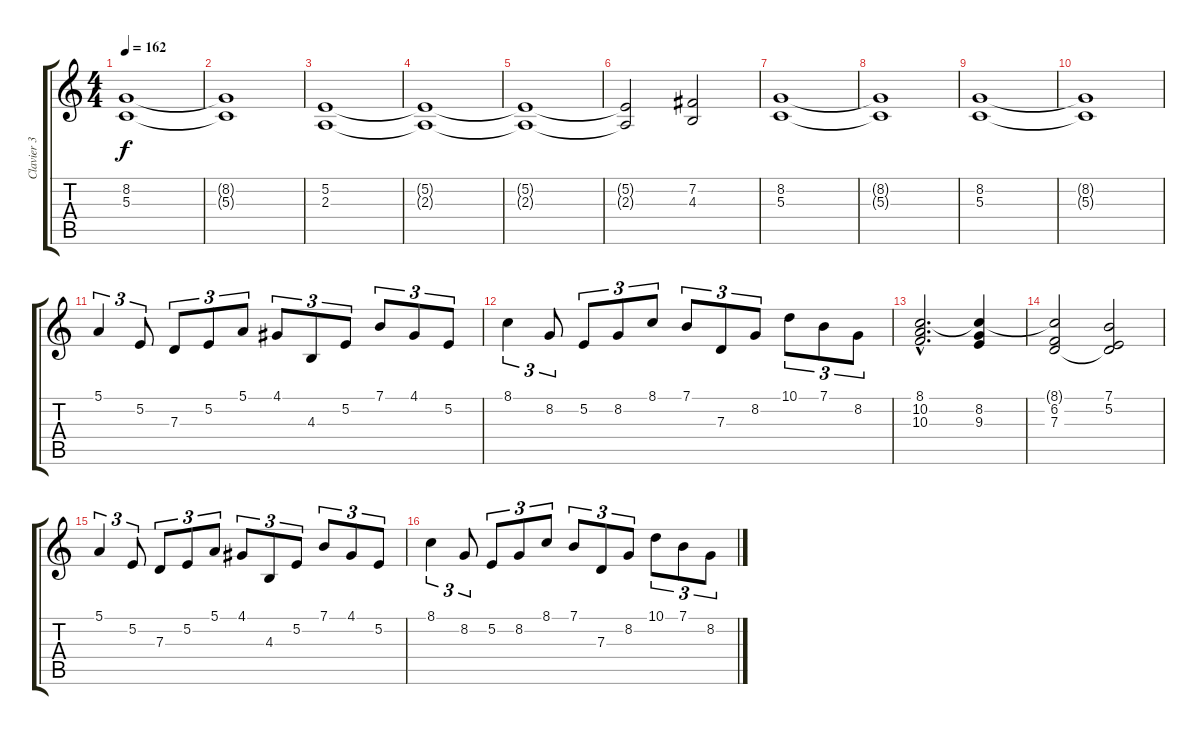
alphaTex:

\track ("Clavier 3" "Clavier 3") {instrument rockorgan}
\staff {score tabs}
\tuning (E4 B3 G3 D3 A2 E2) {hide}
\ts (4 4)
\tempo 162
\clef g2
\ks c
(8.2{t} 5.3{t}).1{dy f} |
(8.2{t} 5.3{t}).1 |
(5.2 2.3).1 |
(5.2{t} 2.3{t}).1 |
(5.2{t} 2.3{t}).1 |
(5.2{t} 2.3{t}).2 (7.2 4.3).2 |
(8.2 5.3).1 |
(8.2{t} 5.3{t}).1 |
(8.2 5.3).1 |
(8.2{t} 5.3{t}).1 |
5.1.4{tu (3 2)} 5.2.8{tu (3 2)} 7.3.8{tu (3 2)} 5.2.8{tu (3 2)} 5.1.8{tu (3 2)} 4.1.8{tu (3 2)} 4.3.8{tu (3 2)} 5.2.8{tu (3 2)} 7.1.8{tu (3 2)} 4.1.8{tu (3 2)} 5.2.8{tu (3 2)} |
8.1.4{tu (3 2)} 8.2.8{tu (3 2)} 5.2.8{tu (3 2)} 8.2.8{tu (3 2)} 8.1.8{tu (3 2)} 7.1.8{tu (3 2)} 7.3.8{tu (3 2)} 8.2.8{tu (3 2)} 10.1.8{tu (3 2)} 7.1.8{tu (3 2)} 8.2.8{tu (3 2)} |
(8.1{hac} 10.2{hac} 10.3{hac}).2{d} (8.1{t} 8.2 9.3).4 |
(8.1{t} 6.2 7.3).2 (7.1 5.2 7.3{t}).2 |
5.1.4{tu (3 2)} 5.2.8{tu (3 2)} 7.3.8{tu (3 2)} 5.2.8{tu (3 2)} 5.1.8{tu (3 2)} 4.1.8{tu (3 2)} 4.3.8{tu (3 2)} 5.2.8{tu (3 2)} 7.1.8{tu (3 2)} 4.1.8{tu (3 2)} 5.2.8{tu (3 2)} |
8.1.4{tu (3 2)} 8.2.8{tu (3 2)} 5.2.8{tu (3 2)} 8.2.8{tu (3 2)} 8.1.8{tu (3 2)} 7.1.8{tu (3 2)} 7.3.8{tu (3 2)} 8.2.8{tu (3 2)} 10.1.8{tu (3 2)} 7.1.8{tu (3 2)} 8.2.8{tu (3 2)}
